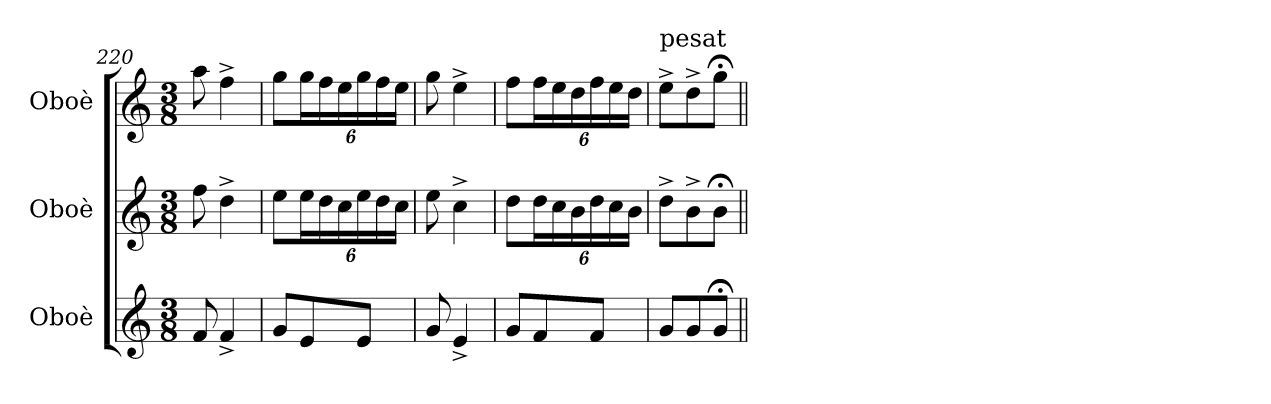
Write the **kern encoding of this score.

**kern	**kern	**kern
*part3	*part2	*part1
*staff3	*staff2	*staff1
*I"Oboè	*I"Oboè	*I"Oboè
*I'Ob.	*I'Ob.	*I'Ob.
*clefG2	*clefG2	*clefG2
*k[]	*k[]	*k[]
*M3/8	*M3/8	*M3/8
=220	=220	=220
8f/	8ff\	8aa\
4f^/	4dd^\	4ff^\
!!LO:LB:g=z
=221	=221	=221
8g/L	8ee\L	8gg\L
*	*Xbrackettup	*Xbrackettup
8e/	24ee\L	24gg\L
.	24dd\	24ff\
.	24cc\	24ee\
8e/J	24ee\	24gg\
.	24dd\	24ff\
.	24cc\JJ	24ee\JJ
=222	=222	=222
8g/	8ee\	8gg\
4e^/	4cc^\	4ee^\
=223	=223	=223
8g/L	8dd\L	8ff\L
8f/	24dd\L	24ff\L
.	24cc\	24ee\
.	24b\	24dd\
8f/J	24dd\	24ff\
.	24cc\	24ee\
.	24b\JJ	24dd\JJ
=224	=224	=224
!	!	!LO:TX:a:t=pesat
8g/L	8dd^\L	8ee^\L
8g/	8b^\	8dd^\
8g;</J	8b;<\J	8gg;<\J
=||	=||	=||
*-	*-	*-
